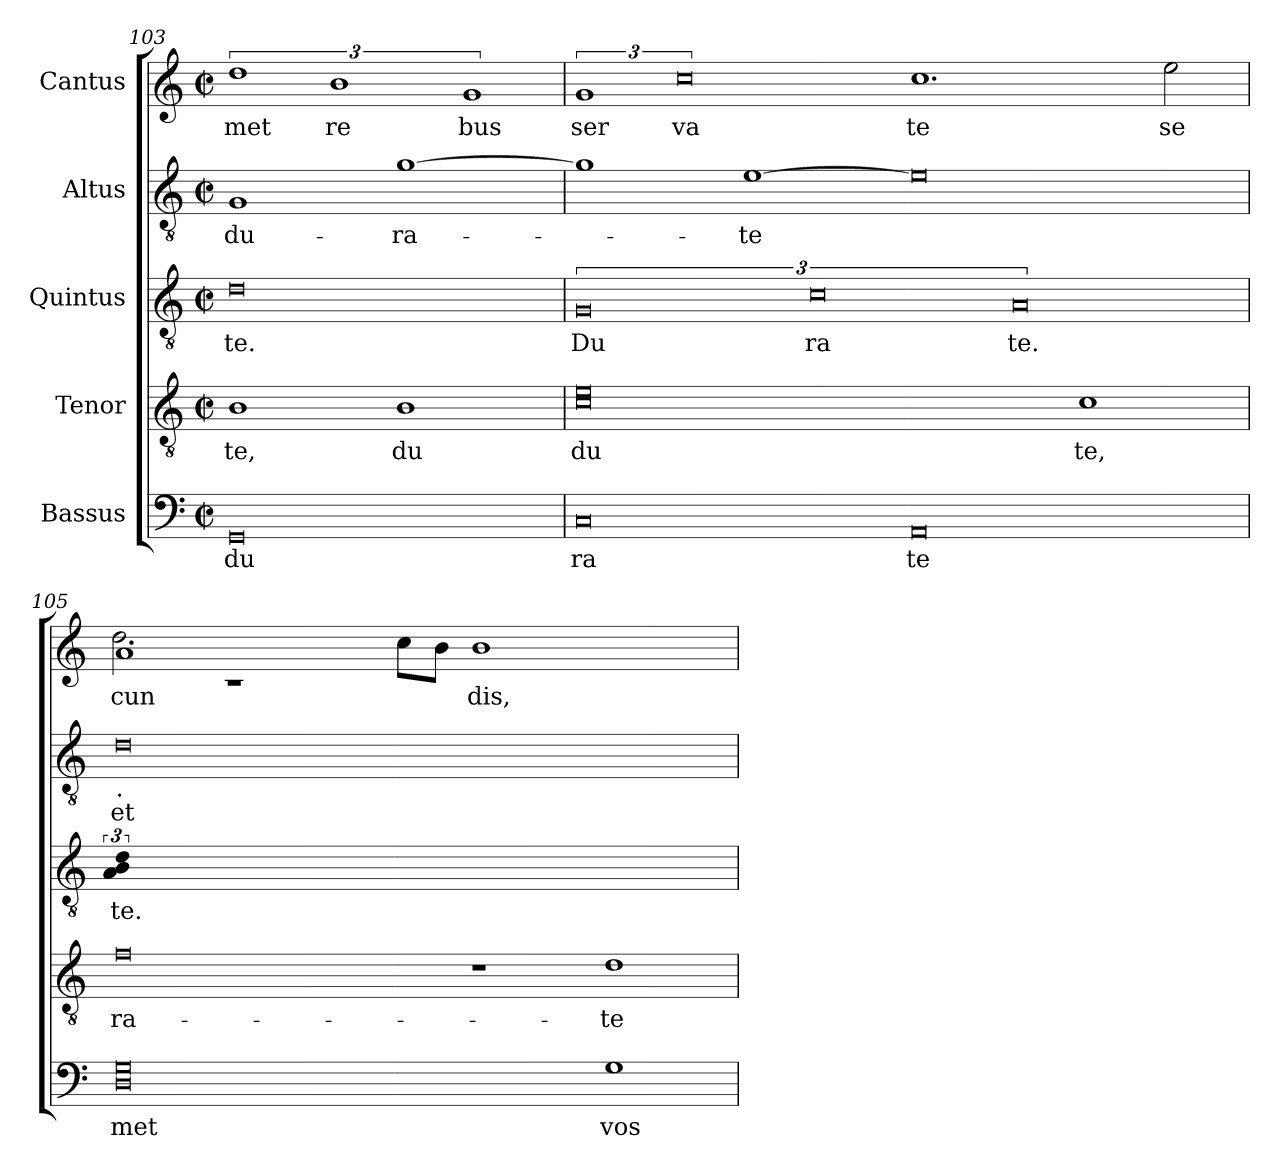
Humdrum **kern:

**kern	**text	**kern	**text	**kern	**text	**kern	**text	**kern	**text
*part5	*part5	*part4	*part4	*part3	*part3	*part2	*part2	*part1	*part1
*staff5	*staff5	*staff4	*staff4	*staff3	*staff3	*staff2	*staff2	*staff1	*staff1
*I"Bassus	*	*I"Tenor	*	*I"Quintus	*	*I"Altus	*	*I"Cantus	*
*clefF4	*	*clefGv2	*	*clefGv2	*	*clefGv2	*	*clefG2	*
*M2/2	*	*M2/2	*	*M2/2	*	*M2/2	*	*M2/2	*
*met(c|)	*	*met(c|)	*	*met(c|)	*	*met(c|)	*	*met(c|)	*
=103	=103	=103	=103	=103	=103	=103	=103	=103	=103
!	!LO:LY:b:cj	!	!LO:LY:b:cj	!	!LO:LY:b:cj	!	!LO:LY:b:cj	!	!LO:LY:b:cj
0GG	du	1B	te,	0d	te.	1G	du-	3%2dd	met
!	!	!	!	!	!	!	!	!	!LO:LY:b:cj
.	.	.	.	.	.	.	.	3%2b	re
!	!	!	!LO:LY:b:cj	!	!	!	!LO:LY:b:cj	!	!
.	.	1B	du	.	.	[>1g	-ra-	.	.
!	!	!	!	!	!	!	!	!	!LO:LY:b:cj
.	.	.	.	.	.	.	.	3%2g	bus
=104	=104	=104	=104	=104	=104	=104	=104	=104	=104
!	!LO:LY:b:cj	!	!LO:LY:b:cj	!	!LO:LY:b:cj	!	!	!	!LO:LY:b:cj
0C	ra	0e 0c	du	3%4G	Du	1g]	.	3%2g	ser
!	!	!	!	!	!	!	!	!	!LO:LY:b:cj
.	.	.	.	.	.	.	.	3%4cc	va
!	!	!	!	!	!	!	!LO:LY:b:cj	!	!
.	.	.	.	.	.	[>1e	-te	.	.
!	!	!	!	!	!LO:LY:b:cj	!	!	!	!
.	.	.	.	3%4c	ra	.	.	.	.
!	!LO:LY:b:cj	!	!	!	!	!	!	!	!LO:LY:b:cj
0AA	te	1ryy	.	.	.	0e]	.	1.cc	te
!	!	!	!	!	!LO:LY:b:cj	!	!	!	!
.	.	.	.	3%4A	te.	.	.	.	.
!	!	!	!LO:LY:b:cj	!	!	!	!	!	!
.	.	1c	te,	.	.	.	.	.	.
!	!	!	!	!	!	!	!	!	!LO:LY:b:cj
.	.	.	.	.	.	.	.	2ee\	se
!!LO:PB:g=z
=105	=105	=105	=105	=105	=105	=105	=105	=105	=105
!	!	!	!	!	!	!LO:TX:b:t=.	!	!	!
!	!LO:LY:b:cj	!	!LO:LY:b:cj	!LO:N:vis=0	!LO:LY:b:cj	!LO:N:vis=0	!LO:LY:b:cj	!	!LO:LY:b
*	*	*	*	*	*	*	*	*^	*
0D 0G	met	0f	ra-	3%2.A 3%2.d 3%2.B	-te.	1d	et	1a	2.dd\	cun-
.	.	.	.	.	.	.	.	.	1r	.
.	.	.	.	0.ryy	.	0.ryy	.	1ryy	.	.
.	.	.	.	.	.	.	.	.	8cc\L	.
.	.	.	.	.	.	.	.	.	8b\J	.
!	!	!	!	!	!	!	!	!	!	!LO:LY:b:cj
1ryy	.	1r	.	.	.	.	.	0ryy	1b	-dis,
!	!LO:LY:b:cj	!	!LO:LY:b:cj	!	!	!	!	!	!	!
1G	vos-	1d	-te	.	.	.	.	.	1ryy	.
*	*	*	*	*	*	*	*	*v	*v	*
=	=	=	=	=	=	=	=	=	=
*-	*-	*-	*-	*-	*-	*-	*-	*-	*-
